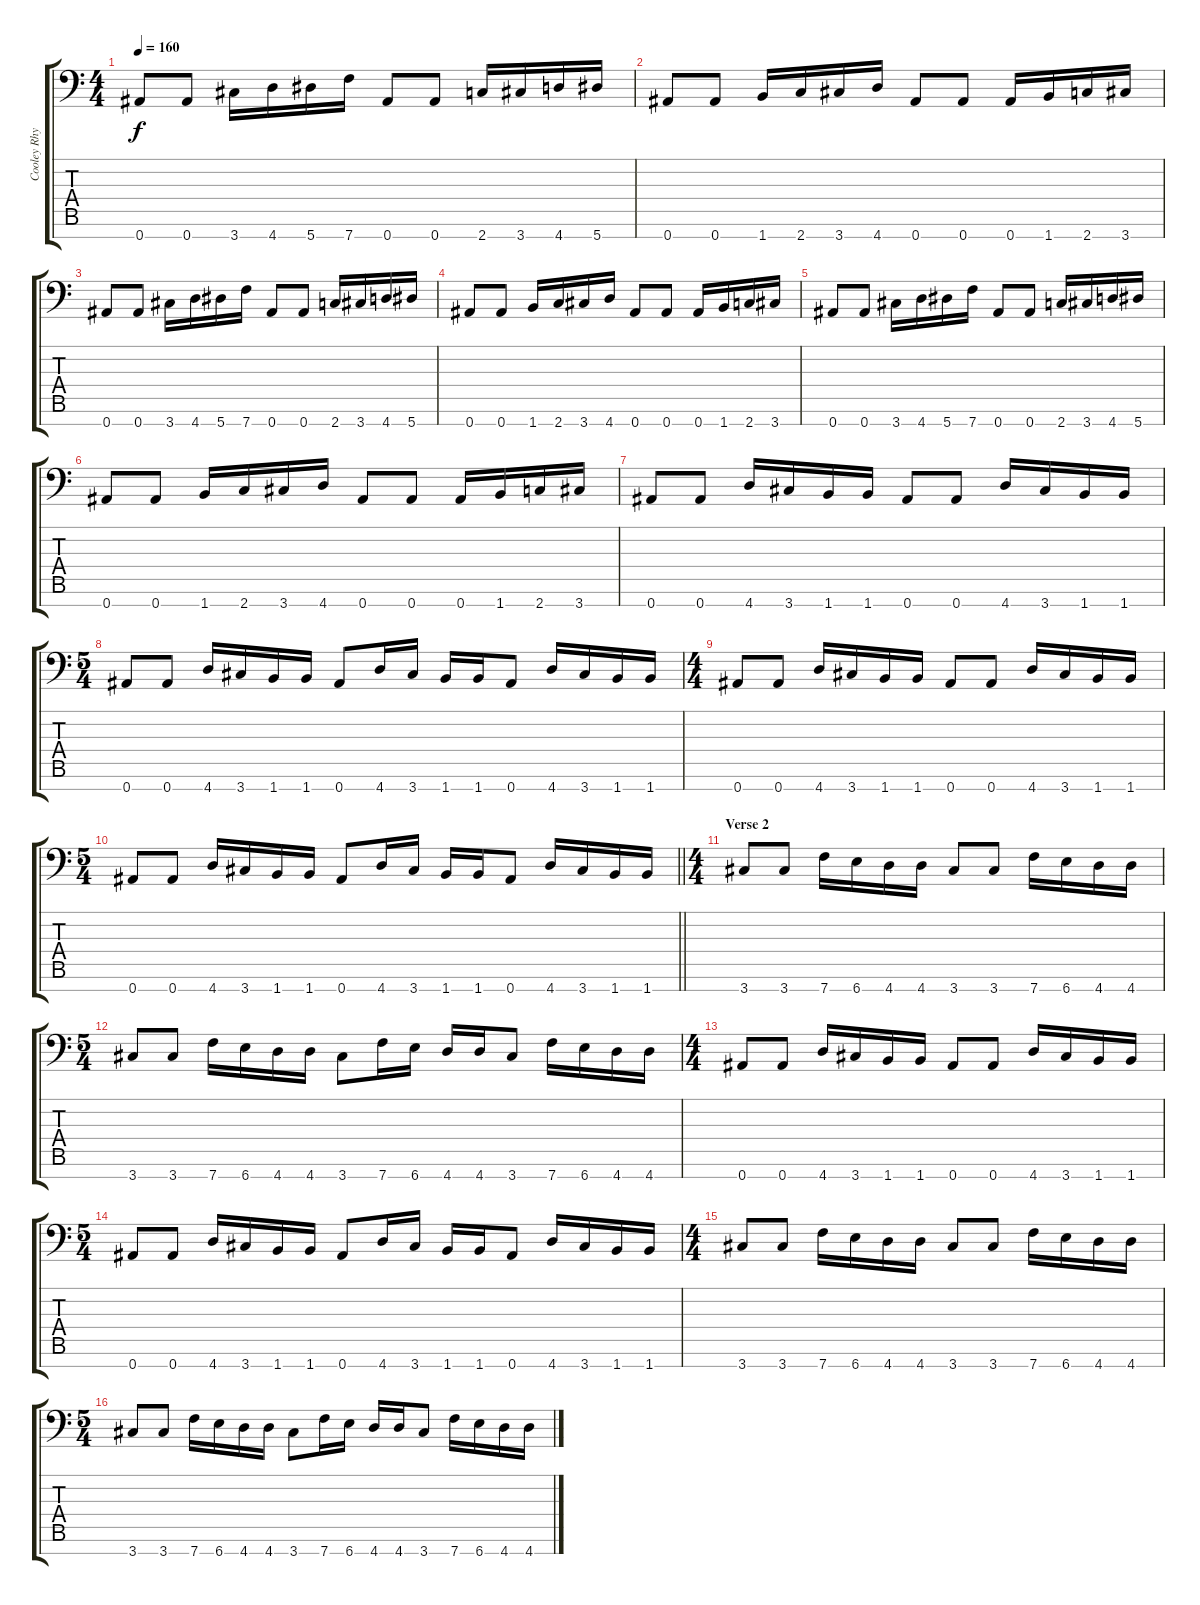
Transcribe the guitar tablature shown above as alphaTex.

\track ("Cooley Rhythm" "Cooley Rhy") {instrument distortionguitar}
\staff {score tabs}
\tuning (Eb4 Bb3 Gb3 Db3 Ab2 Eb2 Bb1) {hide}
\ts (4 4)
\tempo 160
\clef f4
\ks c
0.7.8{dy f} 0.7.8 3.7.16 4.7.16 5.7.16 7.7.16 0.7.8 0.7.8 2.7.16 3.7.16 4.7.16 5.7.16 |
0.7.8 0.7.8 1.7.16 2.7.16 3.7.16 4.7.16 0.7.8 0.7.8 0.7.16 1.7.16 2.7.16 3.7.16 |
0.7.8 0.7.8 3.7.16 4.7.16 5.7.16 7.7.16 0.7.8 0.7.8 2.7.16 3.7.16 4.7.16 5.7.16 |
0.7.8 0.7.8 1.7.16 2.7.16 3.7.16 4.7.16 0.7.8 0.7.8 0.7.16 1.7.16 2.7.16 3.7.16 |
0.7.8 0.7.8 3.7.16 4.7.16 5.7.16 7.7.16 0.7.8 0.7.8 2.7.16 3.7.16 4.7.16 5.7.16 |
0.7.8 0.7.8 1.7.16 2.7.16 3.7.16 4.7.16 0.7.8 0.7.8 0.7.16 1.7.16 2.7.16 3.7.16 |
0.7.8 0.7.8 4.7.16 3.7.16 1.7.16 1.7.16 0.7.8 0.7.8 4.7.16 3.7.16 1.7.16 1.7.16 |
\ts (5 4)
0.7.8 0.7.8 4.7.16 3.7.16 1.7.16 1.7.16 0.7.8 4.7.16 3.7.16 1.7.16 1.7.16 0.7.8 4.7.16 3.7.16 1.7.16 1.7.16 |
\ts (4 4)
0.7.8 0.7.8 4.7.16 3.7.16 1.7.16 1.7.16 0.7.8 0.7.8 4.7.16 3.7.16 1.7.16 1.7.16 |
\ts (5 4)
\barLineRight lightlight
0.7.8 0.7.8 4.7.16 3.7.16 1.7.16 1.7.16 0.7.8 4.7.16 3.7.16 1.7.16 1.7.16 0.7.8 4.7.16 3.7.16 1.7.16 1.7.16 |
\ts (4 4)
\section ("" "Verse 2")
3.7.8 3.7.8 7.7.16 6.7.16 4.7.16 4.7.16 3.7.8 3.7.8 7.7.16 6.7.16 4.7.16 4.7.16 |
\ts (5 4)
3.7.8 3.7.8 7.7.16 6.7.16 4.7.16 4.7.16 3.7.8 7.7.16 6.7.16 4.7.16 4.7.16 3.7.8 7.7.16 6.7.16 4.7.16 4.7.16 |
\ts (4 4)
0.7.8 0.7.8 4.7.16 3.7.16 1.7.16 1.7.16 0.7.8 0.7.8 4.7.16 3.7.16 1.7.16 1.7.16 |
\ts (5 4)
0.7.8 0.7.8 4.7.16 3.7.16 1.7.16 1.7.16 0.7.8 4.7.16 3.7.16 1.7.16 1.7.16 0.7.8 4.7.16 3.7.16 1.7.16 1.7.16 |
\ts (4 4)
3.7.8 3.7.8 7.7.16 6.7.16 4.7.16 4.7.16 3.7.8 3.7.8 7.7.16 6.7.16 4.7.16 4.7.16 |
\ts (5 4)
3.7.8 3.7.8 7.7.16 6.7.16 4.7.16 4.7.16 3.7.8 7.7.16 6.7.16 4.7.16 4.7.16 3.7.8 7.7.16 6.7.16 4.7.16 4.7.16
